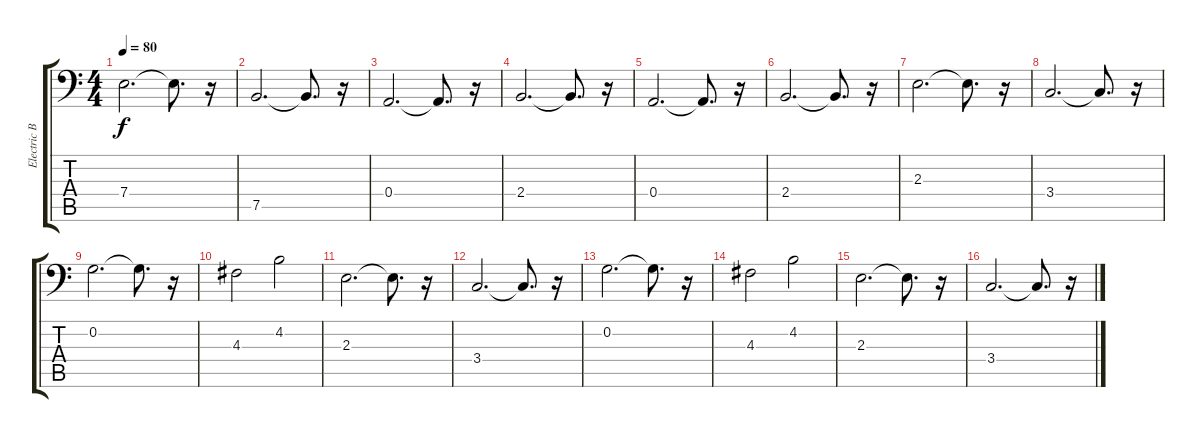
\track ("Electric Bass" "Electric B") {instrument electricbassfinger}
\staff {score tabs}
\tuning (C3 G2 D2 A1 E1 B0) {hide}
\ts (4 4)
\tempo 80
\clef f4
\ks c
7.4.2{d dy f} 7.4{t}.8{d} r.16 |
7.5.2{d} 7.5{t}.8{d} r.16 |
0.4.2{d} 0.4{t}.8{d} r.16 |
2.4.2{d} 2.4{t}.8{d} r.16 |
0.4.2{d} 0.4{t}.8{d} r.16 |
2.4.2{d} 2.4{t}.8{d} r.16 |
2.3.2{d} 2.3{t}.8{d} r.16 |
3.4.2{d} 3.4{t}.8{d} r.16 |
0.2.2{d} 0.2{t}.8{d} r.16 |
4.3.2 4.2.2 |
2.3.2{d} 2.3{t}.8{d} r.16 |
3.4.2{d} 3.4{t}.8{d} r.16 |
0.2.2{d} 0.2{t}.8{d} r.16 |
4.3.2 4.2.2 |
2.3.2{d} 2.3{t}.8{d} r.16 |
3.4.2{d} 3.4{t}.8{d} r.16
